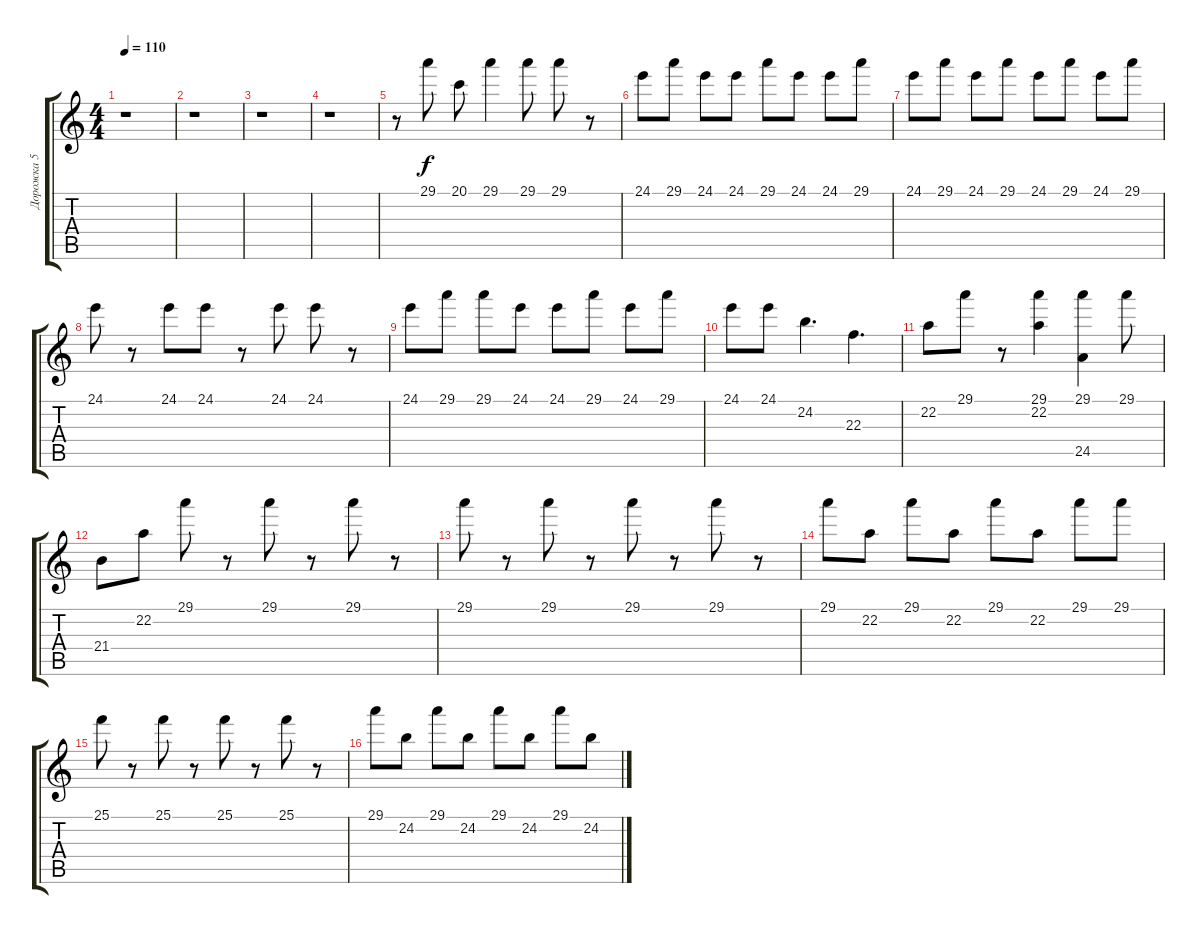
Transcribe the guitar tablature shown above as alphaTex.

\track ("Дорожка 5" "Дорожка 5") {instrument musicbox}
\staff {score tabs}
\tuning (E4 B3 G3 D3 A2 E2) {hide}
\ts (4 4)
\tempo 110
\clef g2
\ks c
r.1{dy f} |
r.1 |
r.1 |
r.1 |
r.8 29.1.8 20.1.8 29.1.4 29.1.8 29.1.8 r.8 |
24.1.8 29.1.8 24.1.8 24.1.8 29.1.8 24.1.8 24.1.8 29.1.8 |
24.1.8 29.1.8 24.1.8 29.1.8 24.1.8 29.1.8 24.1.8 29.1.8 |
24.1.8 r.8 24.1.8 24.1.8 r.8 24.1.8 24.1.8 r.8 |
24.1.8 29.1.8 29.1.8 24.1.8 24.1.8 29.1.8 24.1.8 29.1.8 |
24.1.8 24.1.8 24.2.4{d} 22.3.4{d} |
22.2.8 29.1.8 r.8 (29.1 22.2).4 (29.1 24.5).4 29.1.8 |
21.4.8 22.2.8 29.1.8 r.8 29.1.8 r.8 29.1.8 r.8 |
29.1.8 r.8 29.1.8 r.8 29.1.8 r.8 29.1.8 r.8 |
29.1.8 22.2.8 29.1.8 22.2.8 29.1.8 22.2.8 29.1.8 29.1.8 |
25.1.8 r.8 25.1.8 r.8 25.1.8 r.8 25.1.8 r.8 |
29.1.8 24.2.8 29.1.8 24.2.8 29.1.8 24.2.8 29.1.8 24.2.8
